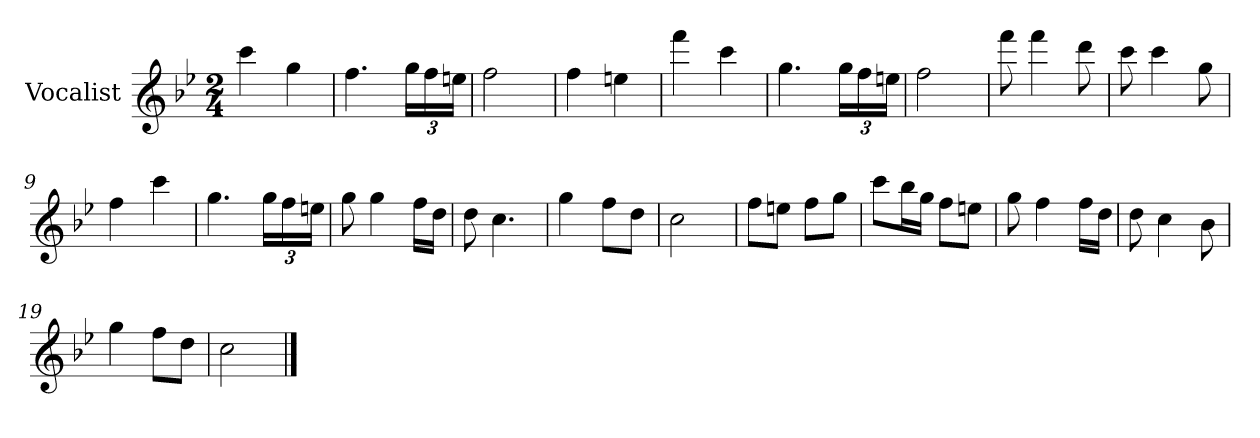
**kern
*part1
*staff1
*I"Vocalist
*k[b-e-]
*B-:
*M2/4
=
4ccc
4gg
=1
4.ff
24ggLL
24ff
24eenJJ
=2
2ff
=3
4ff
4een
=4
4fff
4ccc
=5
4.gg
24ggLL
24ff
24eenJJ
=6
2ff
=7
8fff
4fff
8ddd
=8
8ccc
4ccc
8gg
=9
4ff
4ccc
=10
4.gg
24ggLL
24ff
24eenJJ
=11
8gg
4gg
16ffLL
16ddJJ
=12
8dd
4.cc
=13
4gg
8ffL
8ddJ
=14
2cc
=15
8ffL
8eenJ
8ffL
8ggJ
=16
8cccL
16bb-L
16ggJJ
8ffL
8eenJ
=17
8gg
4ff
16ffLL
16ddJJ
=18
8dd
4cc
8b-
=19
4gg
8ffL
8ddJ
=20
2cc
==
*-
